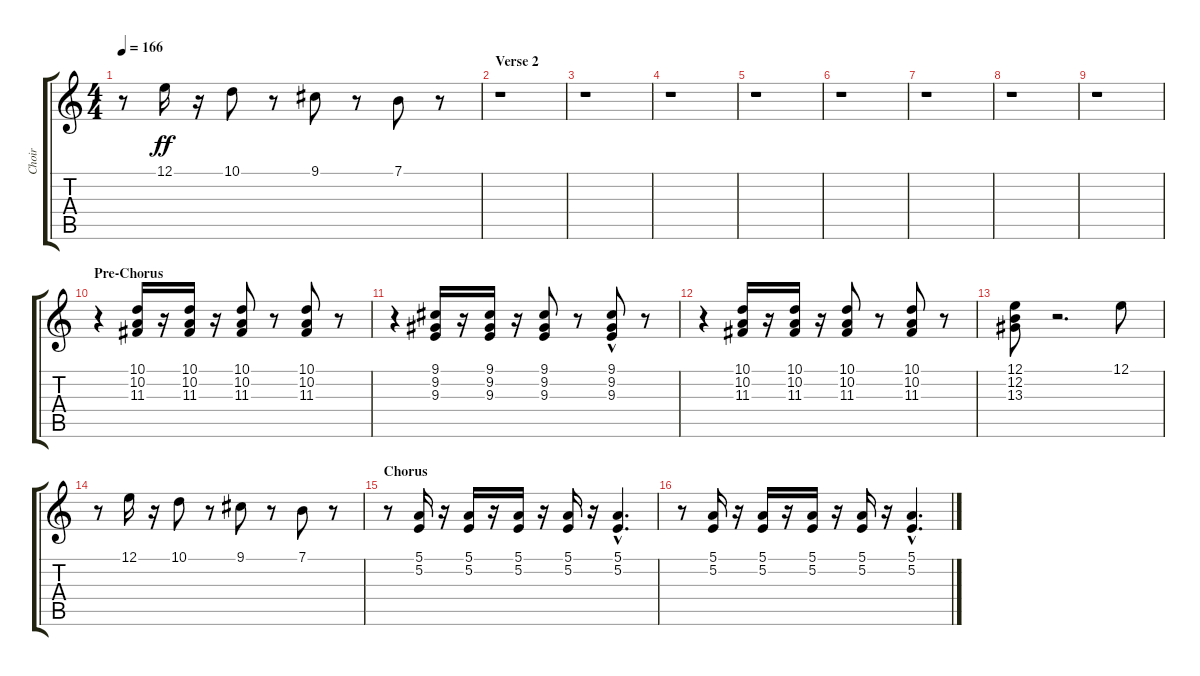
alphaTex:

\track ("Choir" "Choir") {instrument voiceoohs}
\staff {score tabs}
\tuning (E4 B3 G3 D3 A2 E2) {hide}
\ts (4 4)
\tempo 166
\clef g2
\ks c
r.8{dy ff} 12.1.16 r.16 10.1.8 r.8 9.1.8 r.8 7.1.8 r.8 |
\section ("" "Verse 2")
r.1 |
r.1 |
r.1 |
r.1 |
r.1 |
r.1 |
r.1 |
r.1 |
\section ("" "Pre-Chorus")
r.4 (10.1 10.2 11.3).16 r.16 (10.1 10.2 11.3).16 r.16 (10.1 10.2 11.3).8 r.8 (10.1 10.2 11.3).8 r.8 |
r.4 (9.1 9.2 9.3).16 r.16 (9.1 9.2 9.3).16 r.16 (9.1 9.2 9.3).8 r.8 (9.1 9.2{hac} 9.3{hac}).8 r.8 |
r.4 (10.1 10.2 11.3).16 r.16 (10.1 10.2 11.3).16 r.16 (10.1 10.2 11.3).8 r.8 (10.1 10.2 11.3).8 r.8 |
(12.1 12.2 13.3).8 r.2{d} 12.1.8 |
r.8 12.1.16 r.16 10.1.8 r.8 9.1.8 r.8 7.1.8 r.8 |
\section ("" "Chorus")
r.8 (5.1 5.2).16 r.16 (5.1 5.2).16 r.16 (5.1 5.2).16 r.16 (5.1 5.2).16 r.16 (5.1{hac} 5.2{hac}).4{d} |
r.8 (5.1 5.2).16 r.16 (5.1 5.2).16 r.16 (5.1 5.2).16 r.16 (5.1 5.2).16 r.16 (5.1{hac} 5.2{hac}).4{d}
